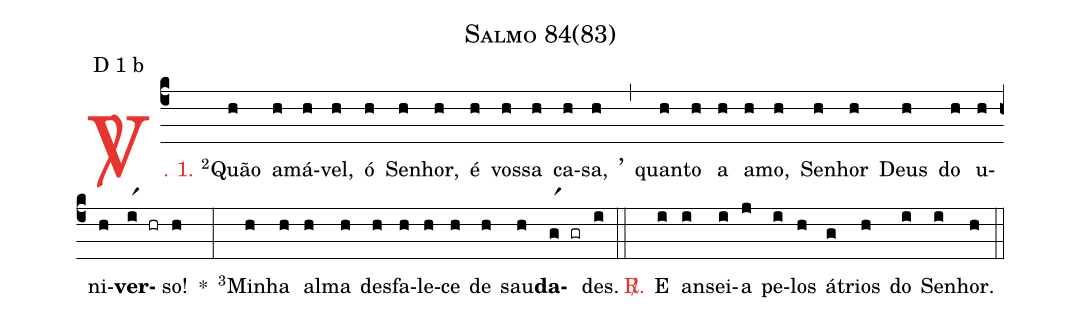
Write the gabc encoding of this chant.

name: Salmo 84(83);
mode: D 1 b;
%%
(c4)

<c><sp>V/</sp>. 1.</c> <v>\VSup{2}</v>Quão(h) a(h)má(h)vel,(h) ó(h) Se(h)nhor,(h) é(h) vos(h)sa(h) ca(h)sa,(h) <v>\large'</v>(,) quan(h)to(h) a(h) a(h)mo,(h) Se(h)nhor(h) Deus(h) do(h) u(h)ni(h)<b>ver</b>(ir1 hr)so!(h) *(:) <v>\VSup{3}</v>Mi(h)nha(h) al(h)ma(h) des(h)fa(h)le(h)ce(h) de(h) sau(h)<b>da</b>(gr1 gr)des.(i)

(::)

<c><sp>R/</sp>.</c>() E(i) an(i)sei(i)a(j) pe(i)los(h) á(g)trios(h) do(i) Se(i)nhor.(h)

(::)
